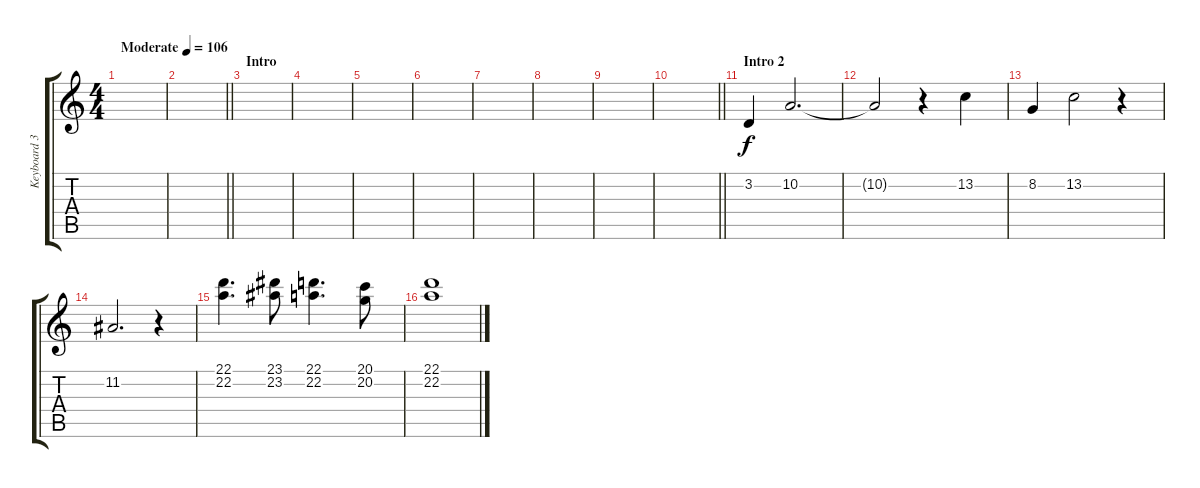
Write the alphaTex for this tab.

\track ("Keyboard 3" "Keyboard 3") {instrument frenchhorn}
\staff {score tabs}
\tuning (E4 B3 G3 D3 A2 E2) {hide}
\ts (4 4)
\tempo (106 "Moderate")
\clef g2
\ks c
|
\barLineRight lightlight
|
\section ("" "Intro")
|
|
|
|
|
|
|
\barLineRight lightlight
|
\section ("" "Intro 2")
3.2.4 10.2.2{d} |
10.2{t}.2 r.4 13.2.4 |
8.2.4 13.2.2 r.4 |
11.2.2{d} r.4 |
(22.1 22.2).4{d volume 9 instrument orchestrahit} (23.1 23.2).8 (22.1 22.2).4{d} (20.1 20.2).8 |
(22.1 22.2).1
